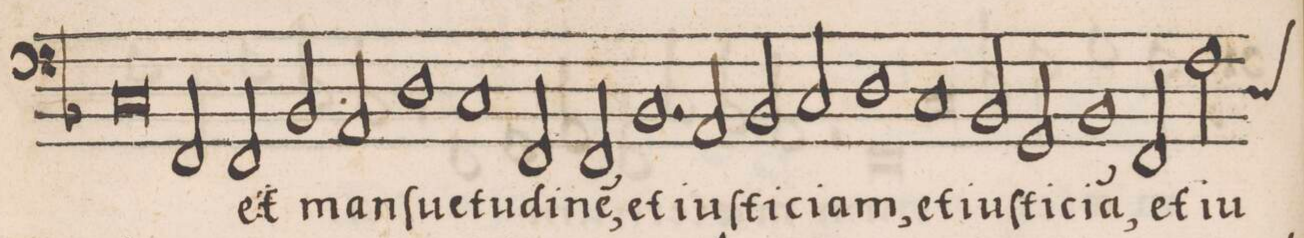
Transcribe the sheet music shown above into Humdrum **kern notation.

**kern	**text
*I"BASSVS	*
*clefF4	*
*k[b-]	*
*met(C)	*
*M2/1	*
0C	.
=8-	=8-
2FF/	-te(m)
*	*Xij
2FF/	et
=9-	=9-
2BB-/	man-
2AA/	-ſue-
1D	-tu-
=10-	=10-
1C	-di-
2FF/	-ne(m),
2FF/	et
=11-	=11-
1.BB-	iu-
2AA/	-ſti-
=12-	=12-
2BB-/	-ci-
2C/	-am,
1D	et
=13-	=13-
1C	iu-
2BB-/	-ſti-
2GG/	-ci-
=14-	=14-
1BB-	-a(m),
2FF/	et
*custos:D	*
2F\	iu-
=15-	=15-
*-	*-
